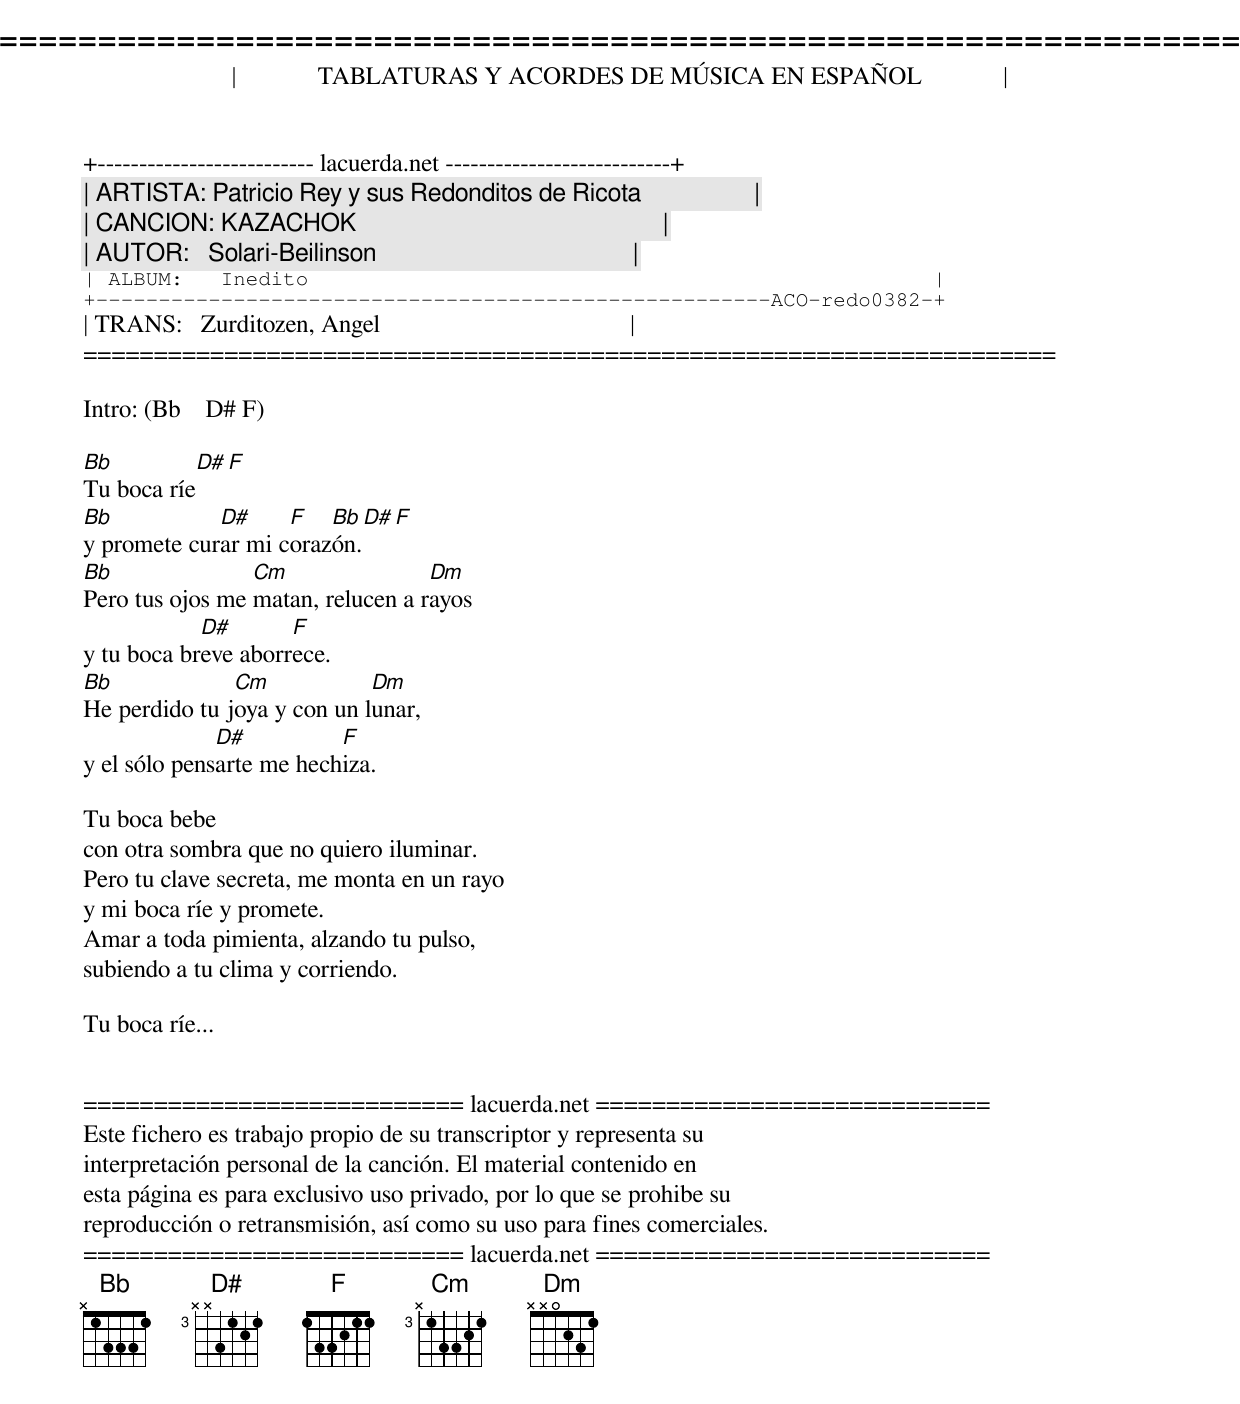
=====================================================================
|             TABLATURAS Y ACORDES DE MÚSICA EN ESPAÑOL             |
+-------------------------- lacuerda.net ---------------------------+
| ARTISTA: Patricio Rey y sus Redonditos de Ricota                  |
| CANCION: KAZACHOK                                                 |
| AUTOR:   Solari-Beilinson                                         |
| ALBUM:   Inedito                                                  |
+------------------------------------------------------ACO-redo0382-+
| TRANS:   Zurditozen, Angel                                        |
=====================================================================

Intro: (Bb    D# F)

Bb           D# F
Tu boca ríe
Bb           D#     F   Bb    D# F
y promete curar mi corazón.
Bb               Cm                Dm
Pero tus ojos me matan, relucen a rayos
            D#       F
y tu boca breve aborrece.
Bb             Cm            Dm
He perdido tu joya y con un lunar,
              D#          F
y el sólo pensarte me hechiza.

Tu boca bebe
con otra sombra que no quiero iluminar.
Pero tu clave secreta, me monta en un rayo
y mi boca ríe y promete.
Amar a toda pimienta, alzando tu pulso,
subiendo a tu clima y corriendo.

Tu boca ríe...


=========================== lacuerda.net ============================
Este fichero es trabajo propio de su transcriptor y representa su
interpretación personal de la canción. El material contenido en
esta página es para exclusivo uso privado, por lo que se prohibe su
reproducción o retransmisión, así como su uso para fines comerciales.
=========================== lacuerda.net ============================
